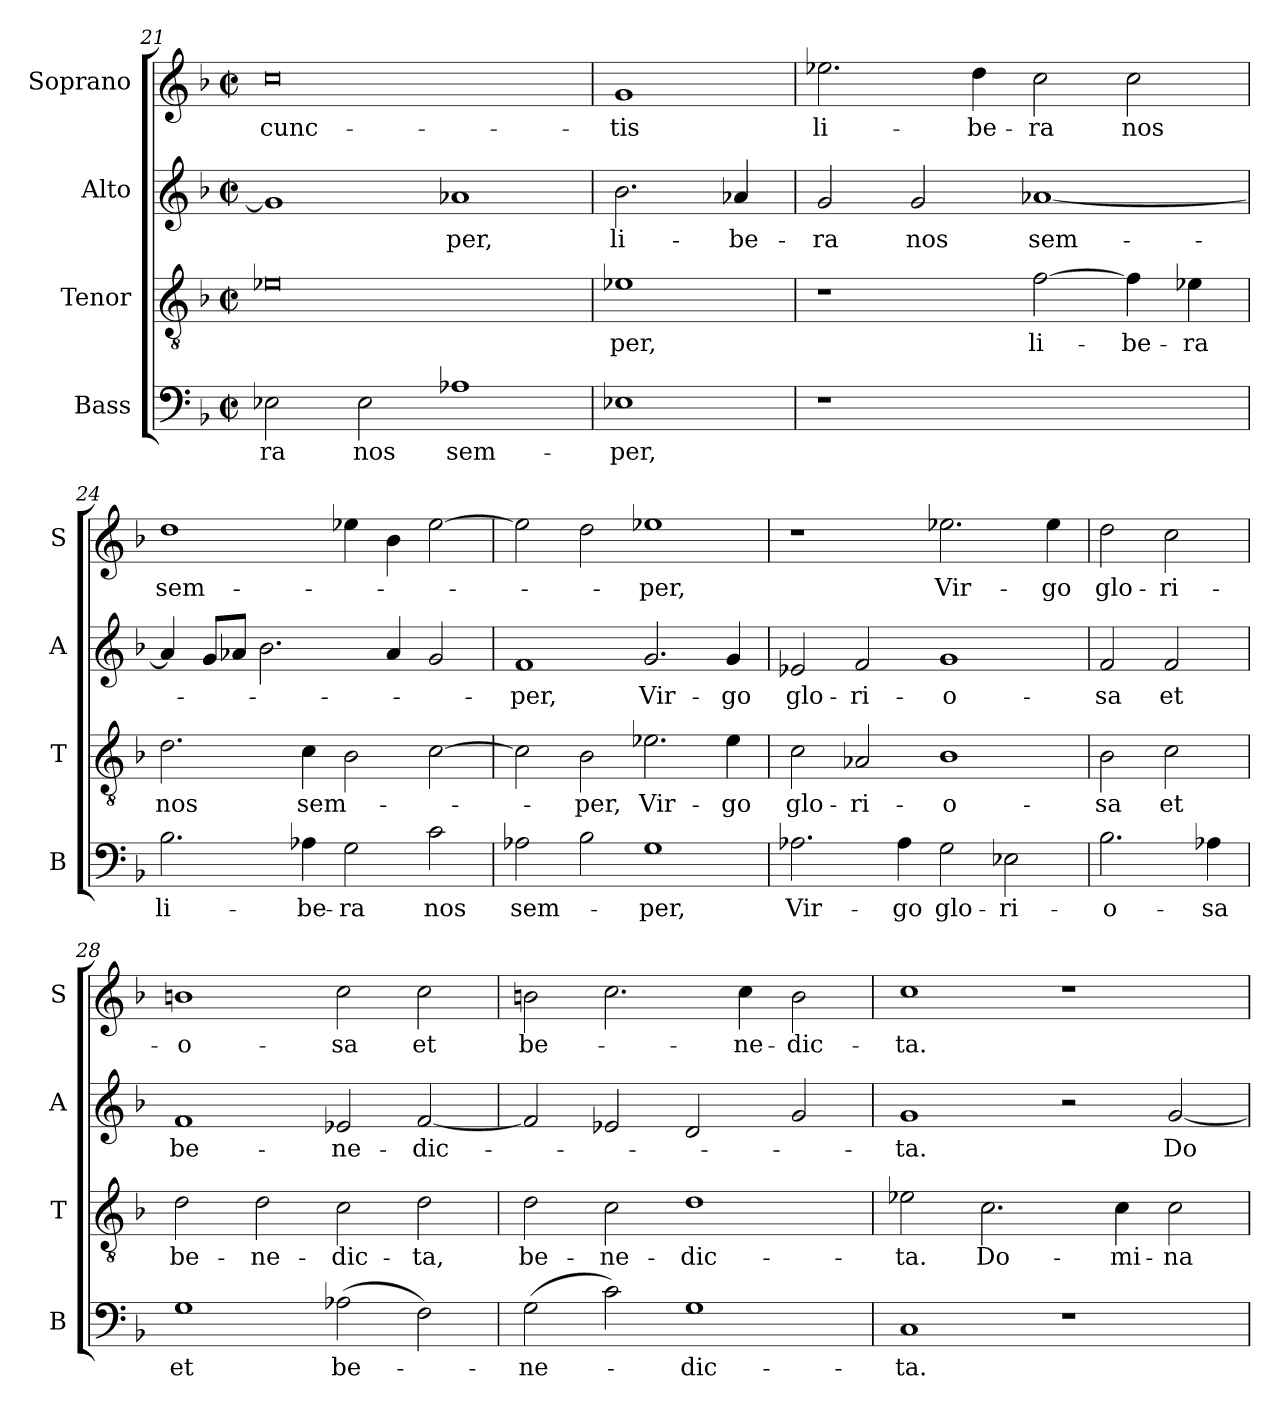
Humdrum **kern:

**kern	**text	**kern	**text	**kern	**text	**kern	**text
*part4	*part4	*part3	*part3	*part2	*part2	*part1	*part1
*staff4	*staff4	*staff3	*staff3	*staff2	*staff2	*staff1	*staff1
*I"Bass	*	*I"Tenor	*	*I"Alto	*	*I"Soprano	*
*I'B	*	*I'T	*	*I'A	*	*I'S	*
!!LO:LB:g=z
*clefF4	*	*clefGv2	*	*clefG2	*	*clefG2	*
*k[b-]	*	*k[b-]	*	*k[b-]	*	*k[b-]	*
*F:	*	*F:	*	*F:	*	*F:	*
*M2/2	*	*M2/2	*	*M2/2	*	*M2/2	*
*met(c|)	*	*met(c|)	*	*met(c|)	*	*met(c|)	*
=21	=21	=21	=21	=21	=21	=21	=21
!	!LO:LY:b	!	!	!	!	!	!LO:LY:b
2E-X\	-ra	0e-X	.	1g]	.	0cc	cunc-
!	!LO:LY:b	!	!	!	!	!	!
2E-\	nos	.	.	.	.	.	.
!	!LO:LY:b	!	!	!	!LO:LY:b	!	!
1A-X	sem-	.	.	1a-X	-per,	.	.
=22	=22	=22	=22	=22	=22	=22	=22
!	!LO:LY:b	!	!LO:LY:b	!	!LO:LY:b	!	!LO:LY:b
1E-X	-per,	1e-X	-per,	2.b-\	li-	1g	-tis
!	!	!	!	!	!LO:LY:b	!	!
.	.	.	.	4a-X/	-be-	.	.
=23	=23	=23	=23	=23	=23	=23	=23
!	!	!	!	!	!LO:LY:b	!	!LO:LY:b
1r	.	1r	.	2g/	-ra	2.ee-X\	li-
!	!	!	!	!	!LO:LY:b	!	!
.	.	.	.	2g/	nos	.	.
!	!	!	!	!	!	!	!LO:LY:b
.	.	.	.	.	.	4dd\	-be-
!	!	!	!LO:LY:b	!	!LO:LY:b	!	!LO:LY:b
1ryy	.	[2f\	li-	[1a-X	sem-	2cc\	-ra
!	!	!	!LO:LY:b	!	!	!	!LO:LY:b
.	.	4f\]	-be-	.	.	2cc\	nos
!	!	!	!LO:LY:b	!	!	!	!
.	.	4e-X\	-ra	.	.	.	.
=24	=24	=24	=24	=24	=24	=24	=24
!	!LO:LY:b	!	!LO:LY:b	!	!	!	!LO:LY:b
2.B-\	li-	2.d\	nos	4a-/]	.	1dd	sem-
.	.	.	.	8g/L	.	.	.
.	.	.	.	8a-X/J	.	.	.
.	.	.	.	2.b-\	.	.	.
!	!LO:LY:b	!	!LO:LY:b	!	!	!	!
4A-X\	-be-	4c\	sem-	.	.	.	.
!	!LO:LY:b	!	!	!	!	!	!
2G\	-ra	2B-\	.	.	.	4ee-X\	.
.	.	.	.	4a-/	.	4b-\	.
!	!LO:LY:b	!	!	!	!	!	!
2c\	nos	[2c\	.	2g/	.	[2ee-\	.
!!LO:PB:g=z
=25	=25	=25	=25	=25	=25	=25	=25
!	!LO:LY:b	!	!	!	!LO:LY:b	!	!
2A-X\	sem-	2c\]	.	1f	-per,	2ee-\]	.
!	!	!	!LO:LY:b	!	!	!	!
2B-\	.	2B-\	-per,	.	.	2dd\	.
!	!LO:LY:b	!	!LO:LY:b	!	!LO:LY:b	!	!LO:LY:b
1G	-per,	2.e-X\	Vir-	2.g/	Vir-	1ee-X	-per,
!	!	!	!LO:LY:b	!	!LO:LY:b	!	!
.	.	4e-\	-go	4g/	-go	.	.
=26	=26	=26	=26	=26	=26	=26	=26
!	!LO:LY:b	!	!LO:LY:b	!	!LO:LY:b	!	!
2.A-X\	Vir-	2c\	glo-	2e-X/	glo-	1r	.
!	!	!	!LO:LY:b	!	!LO:LY:b	!	!
.	.	2A-X/	-ri-	2f/	-ri-	.	.
!	!LO:LY:b	!	!	!	!	!	!
4A-\	-go	.	.	.	.	.	.
!	!LO:LY:b	!	!LO:LY:b	!	!LO:LY:b	!	!LO:LY:b
2G\	glo-	1B-	-o-	1g	-o-	2.ee-X\	Vir-
!	!LO:LY:b	!	!	!	!	!	!
2E-X\	-ri-	.	.	.	.	.	.
!	!	!	!	!	!	!	!LO:LY:b
.	.	.	.	.	.	4ee-\	-go
=27	=27	=27	=27	=27	=27	=27	=27
!	!LO:LY:b	!	!LO:LY:b	!	!LO:LY:b	!	!LO:LY:b
2.B-\	-o-	2B-\	-sa	2f/	-sa	2dd\	glo-
!	!	!	!LO:LY:b	!	!LO:LY:b	!	!LO:LY:b
.	.	2c\	et	2f/	et	2cc\	-ri-
!	!LO:LY:b	!	!	!	!	!	!
4A-X\	-sa	.	.	.	.	.	.
=28	=28	=28	=28	=28	=28	=28	=28
!	!LO:LY:b	!	!LO:LY:b	!	!LO:LY:b	!	!LO:LY:b
1G	et	2d\	be-	1f	be-	1bn	-o-
!	!	!	!LO:LY:b	!	!	!	!
.	.	2d\	-ne-	.	.	.	.
!	!LO:LY:b	!	!LO:LY:b	!	!LO:LY:b	!	!LO:LY:b
(>2A-X\	be-	2c\	-dic-	2e-X/	-ne-	2cc\	-sa
!	!	!	!LO:LY:b	!	!LO:LY:b	!	!LO:LY:b
2F\)	.	2d\	-ta,	[2f/	-dic-	2cc\	et
!!LO:LB:g=z
=29	=29	=29	=29	=29	=29	=29	=29
!	!LO:LY:b	!	!LO:LY:b	!	!	!	!LO:LY:b
(>2G\	-ne-	2d\	be-	2f/]	.	2bn\	be-
!	!	!	!LO:LY:b	!	!	!	!
2c\)	.	2c\	-ne-	2e-X/	.	2.cc\	.
!	!LO:LY:b	!	!LO:LY:b	!	!	!	!
1G	-dic-	1d	-dic-	2d/	.	.	.
!	!	!	!	!	!	!	!LO:LY:b
.	.	.	.	.	.	4cc\	-ne-
!	!	!	!	!	!	!	!LO:LY:b
.	.	.	.	2g/	.	2b\	-dic-
=30	=30	=30	=30	=30	=30	=30	=30
!	!LO:LY:b	!	!LO:LY:b	!	!LO:LY:b	!	!LO:LY:b
1C	-ta.	2e-X\	-ta.	1g	-ta.	1cc	-ta.
!	!	!	!LO:LY:b	!	!	!	!
.	.	2.c\	Do-	.	.	.	.
1r	.	.	.	2r	.	1r	.
!	!	!	!LO:LY:b	!	!	!	!
.	.	4c\	-mi-	.	.	.	.
!	!	!	!LO:LY:b	!	!LO:LY:b	!	!
.	.	2c\	-na	[2g/	Do-	.	.
=	=	=	=	=	=	=	=
*-	*-	*-	*-	*-	*-	*-	*-
